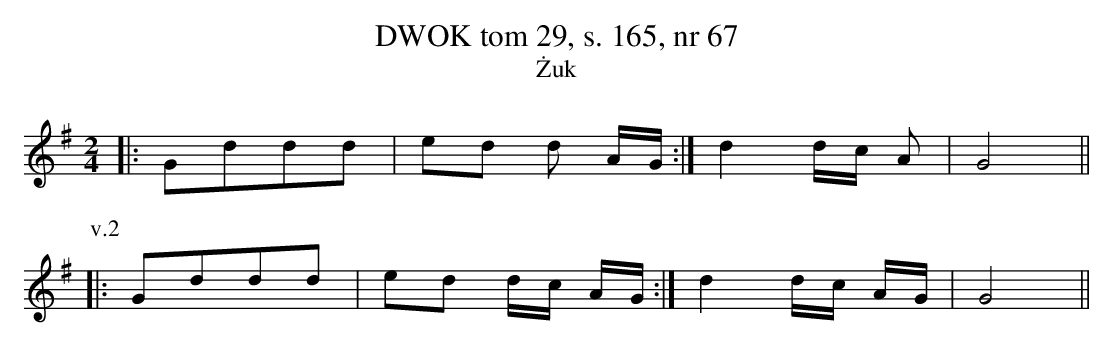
X:1
T: DWOK tom 29, s. 165, nr 67
T: Żuk
L:1/8
M:2/4
K:G
|:Gddd|ed d A/G/:|d2 d/c/ A|G4||
P: v.2
|:Gddd|ed d/c/ A/G/:|d2 d/c/ A/G/|G4||
